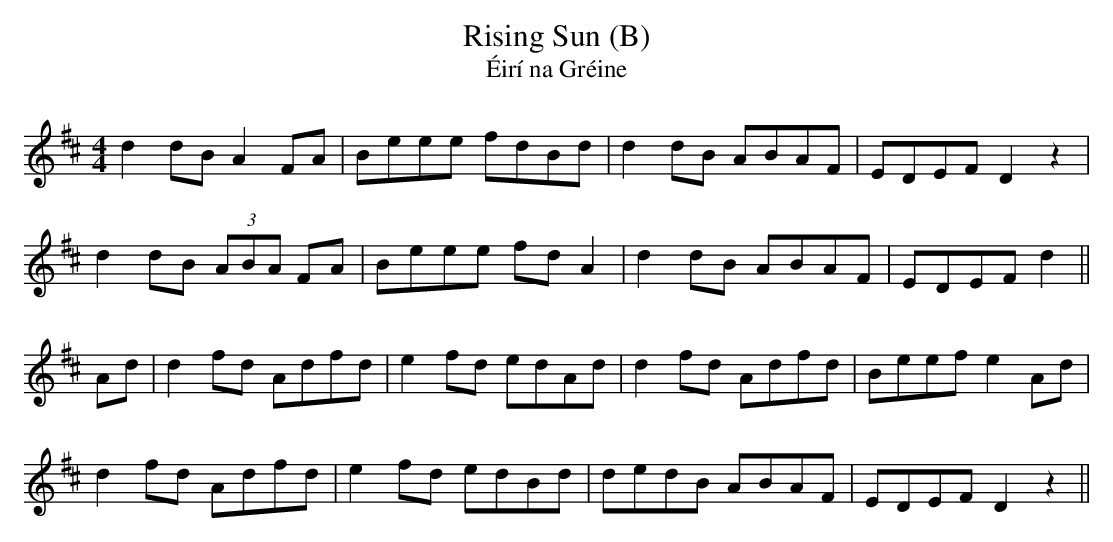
X:1
T: Rising Sun (B)
T: \'Eir\'i na Gr\'eine
L: 1/8
M: 4/4
K: D
d2 dB A2 FA|Beee fdBd|d2 dB ABAF|EDEF D2 z2|
d2 dB (3ABA FA|Beee fd A2|d2 dB ABAF|EDEF d2 ||
Ad|d2 fd Adfd|e2 fd edAd|d2 fd Adfd|Beef e2 Ad|
d2 fd Adfd|e2 fd edBd|dedB ABAF|EDEF D2 z2 ||
